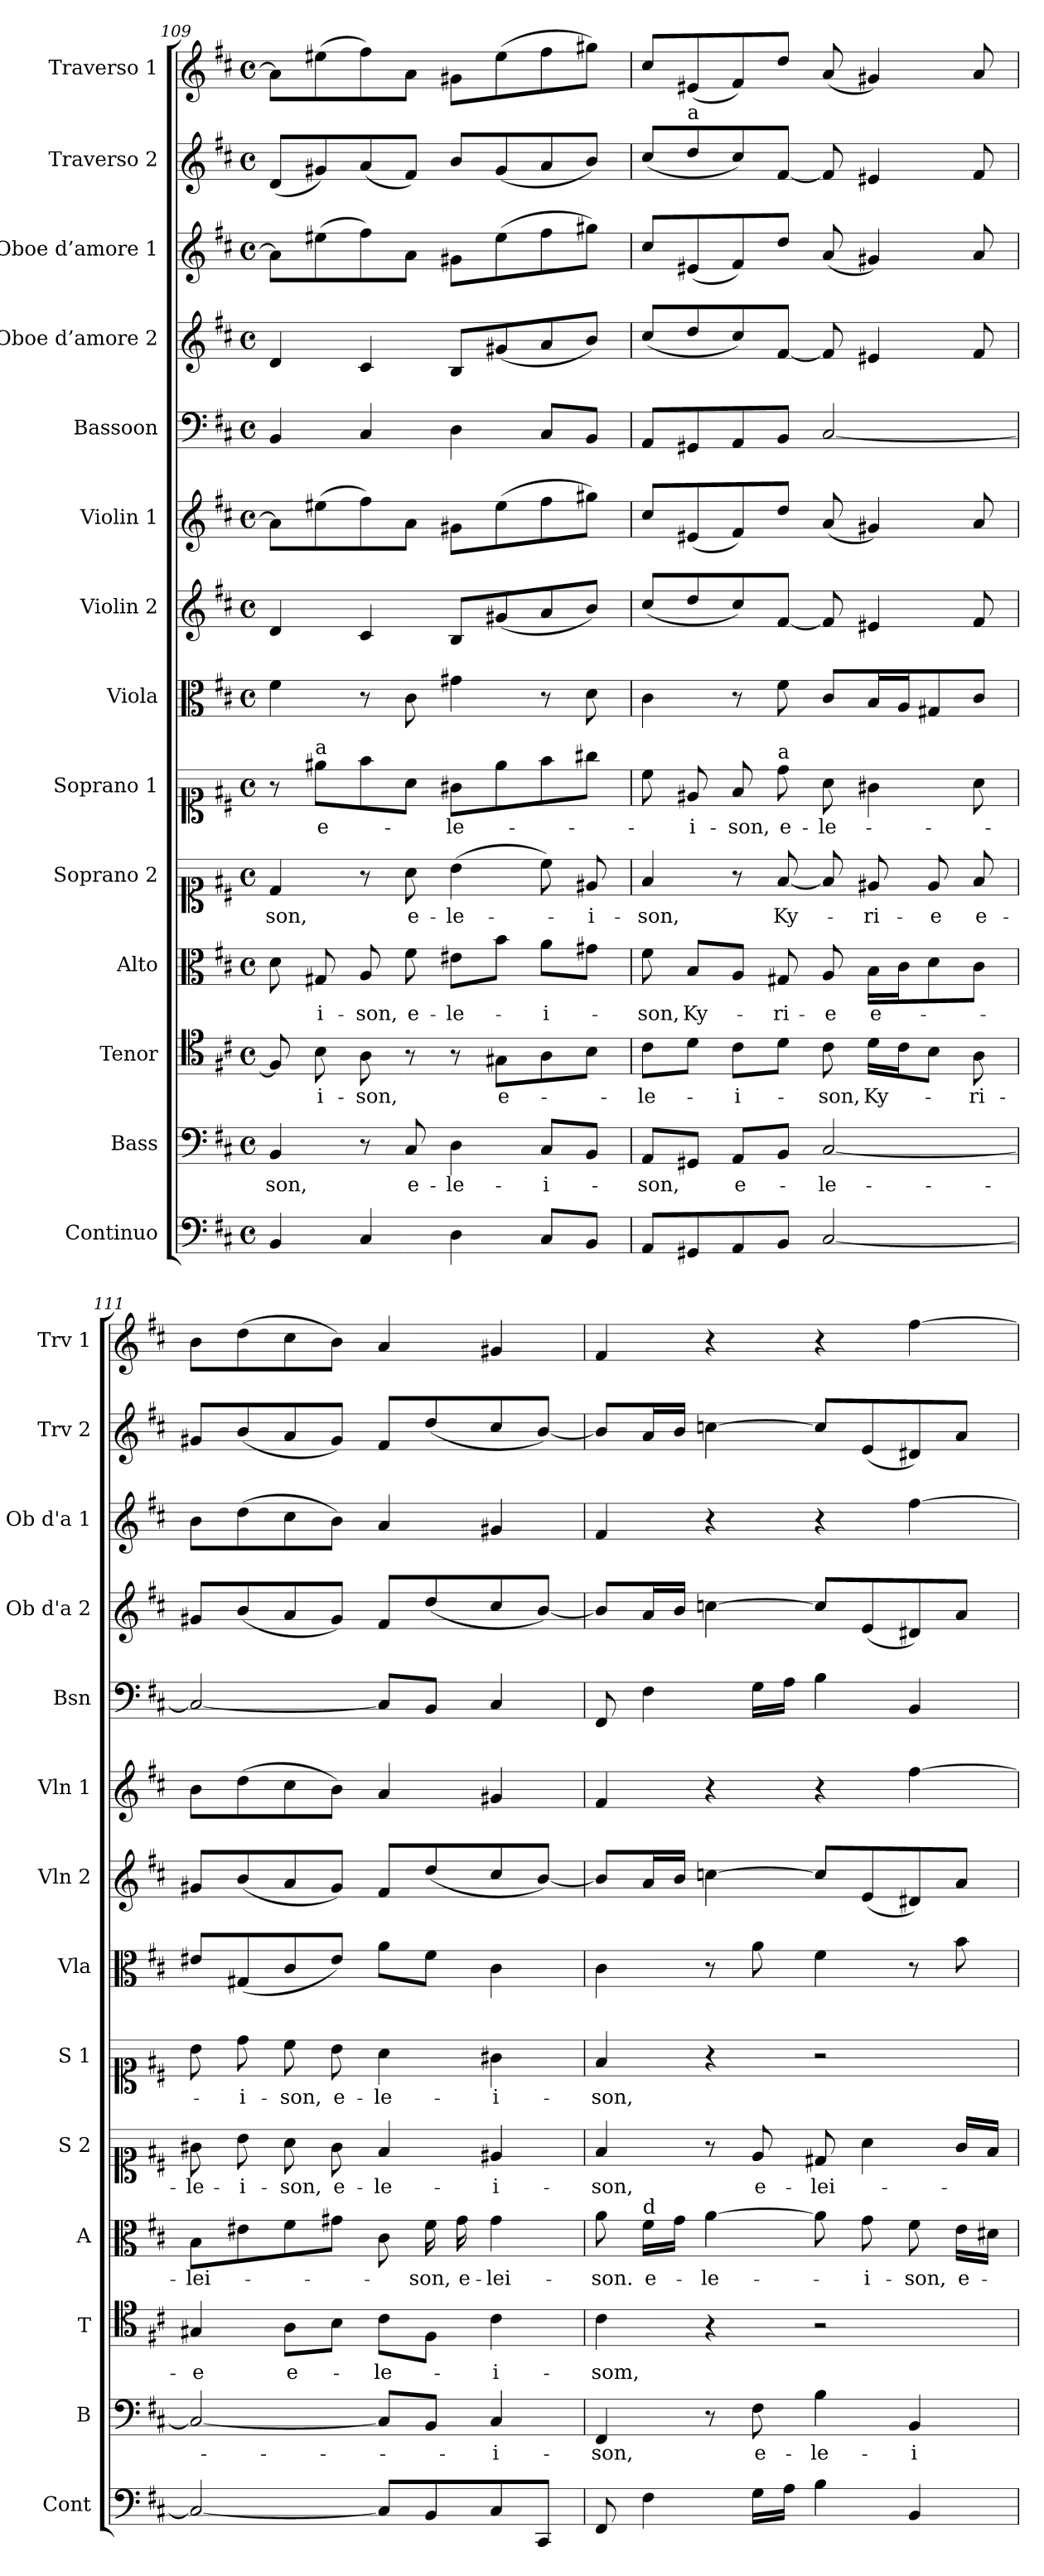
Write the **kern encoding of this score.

**kern	**kern	**text	**kern	**text	**kern	**text	**kern	**text	**kern	**text	**kern	**kern	**kern	**kern	**kern	**kern	**kern	**kern
*part14	*part13	*part13	*part12	*part12	*part11	*part11	*part10	*part10	*part9	*part9	*part8	*part7	*part6	*part5	*part4	*part3	*part2	*part1
*staff14	*staff13	*staff13	*staff12	*staff12	*staff11	*staff11	*staff10	*staff10	*staff9	*staff9	*staff8	*staff7	*staff6	*staff5	*staff4	*staff3	*staff2	*staff1
*I"Continuo	*I"Bass	*	*I"Tenor	*	*I"Alto	*	*I"Soprano 2	*	*I"Soprano 1	*	*I"Viola	*I"Violin 2	*I"Violin 1	*I"Bassoon	*I"Oboe d’amore 2	*I"Oboe d’amore 1	*I"Traverso 2	*I"Traverso 1
*I'Cont	*I'B	*	*I'T	*	*I'A	*	*I'S 2	*	*I'S 1	*	*I'Vla	*I'Vln 2	*I'Vln 1	*I'Bsn	*I'Ob d'a 2	*I'Ob d'a 1	*I'Trv 2	*I'Trv 1
!!LO:PB:g=z
*clefF4	*clefF4	*	*clefC4	*	*clefC3	*	*clefC1	*	*clefC1	*	*clefC3	*clefG2	*clefG2	*clefF4	*clefG2	*clefG2	*clefG2	*clefG2
*k[f#c#]	*k[f#c#]	*	*k[f#c#]	*	*k[f#c#]	*	*k[f#c#]	*	*k[f#c#]	*	*k[f#c#]	*k[f#c#]	*k[f#c#]	*k[f#c#]	*k[f#c#]	*k[f#c#]	*k[f#c#]	*k[f#c#]
*M4/4	*M4/4	*	*M4/4	*	*M4/4	*	*M4/4	*	*M4/4	*	*M4/4	*M4/4	*M4/4	*M4/4	*M4/4	*M4/4	*M4/4	*M4/4
*met(c)	*met(c)	*	*met(c)	*	*met(c)	*	*met(c)	*	*met(c)	*	*met(c)	*met(c)	*met(c)	*met(c)	*met(c)	*met(c)	*met(c)	*met(c)
=109	=109	=109	=109	=109	=109	=109	=109	=109	=109	=109	=109	=109	=109	=109	=109	=109	=109	=109
!	!	!LO:LY:b	!	!	!	!	!	!LO:LY:b	!	!	!	!	!	!	!	!	!	!
4BB/	4BB/	-son,	8F#/]	.	8d\	.	4d/	-son,	8r	.	4f#\	4d/	8a\L]	4BB/	4d/	8a\L]	(8d/L	8a\L]
!	!	!	!	!	!	!	!	!	!LO:TX:a:t=a	!	!	!	!	!	!	!	!	!
!	!	!	!	!LO:LY:b	!	!LO:LY:b	!	!	!	!LO:LY:b	!	!	!	!	!	!	!	!
.	.	.	8B\	-i-	8G#X/	-i-	.	.	8ee#X\L	-e-	.	.	(8ee#X\	.	.	(8ee#X\	8g#X/)	(8ee#X\
!	!	!	!	!LO:LY:b	!	!LO:LY:b	!	!	!	!	!	!	!	!	!	!	!	!
4C#/	8r	.	8A\	-son,	8A/	-son,	8r	.	8ff#\	.	8r	4c#/	8ff#\)	4C#/	4c#/	8ff#\)	(8a/	8ff#\)
!	!	!LO:LY:b	!	!	!	!LO:LY:b	!	!LO:LY:b	!	!	!	!	!	!	!	!	!	!
.	8C#/	e-	8r	.	8f#\	e-	8a\	e-	8a\J	.	8c#\	.	8a\J	.	.	8a\J	8f#/J)	8a\J
!	!	!LO:LY:b	!	!	!	!LO:LY:b	!	!LO:LY:b	!	!LO:LY:b	!	!	!	!	!	!	!	!
4D\	4D\	-le-	8r	.	8e#X\L	-le-	(4b\	-le-	8g#X\L	-le-	4g#X\	8B/L	8g#X\L	4D\	8B/L	8g#X\L	8b/L	8g#X\L
!	!	!	!	!LO:LY:b	!	!	!	!	!	!	!	!	!	!	!	!	!	!
.	.	.	8G#X\L	e-	8b\J	.	.	.	8ee#\	.	.	(8g#X/	(8ee#\	.	(8g#X/	(8ee#\	(8g#/	(8ee#\
!	!	!LO:LY:b	!	!	!	!LO:LY:b	!	!	!	!	!	!	!	!	!	!	!	!
8C#/L	8C#/L	-i-	8A\	.	8a\L	-i-	8cc#\)	.	8ff#\	.	8r	8a/	8ff#\	8C#/L	8a/	8ff#\	8a/	8ff#\
!	!	!	!	!	!	!	!	!LO:LY:b	!	!	!	!	!	!	!	!	!	!
8BB/J	8BB/J	.	8B\J	.	8g#X\J	.	8e#X/	-i-	8gg#X\J	.	8d\	8b/J)	8gg#X\J)	8BB/J	8b/J)	8gg#X\J)	8b/J)	8gg#X\J)
=110	=110	=110	=110	=110	=110	=110	=110	=110	=110	=110	=110	=110	=110	=110	=110	=110	=110	=110
!	!	!LO:LY:b	!	!LO:LY:b	!	!LO:LY:b	!	!LO:LY:b	!	!	!	!	!	!	!	!	!	!
8AA/L	8AA/L	-son,	8c#\L	-le-	8f#\	-son,	4f#/	-son,	8cc#\	.	4c#\	(8cc#/L	8cc#/L	8AA/L	(8cc#/L	8cc#/L	(8cc#/L	8cc#/L
!	!	!	!	!	!	!	!	!	!	!	!	!	!	!	!	!	!LO:TX:a:t=a	!
!	!	!	!	!	!	!LO:LY:b	!	!	!	!LO:LY:b	!	!	!	!	!	!	!	!
8GG#X/	8GG#X/J	.	8d\J	.	8B/L	Ky-	.	.	8e#X/	-i-	.	8dd/	(8e#X/	8GG#X/	8dd/	(8e#X/	8dd/	(8e#X/
!	!	!LO:LY:b	!	!LO:LY:b	!	!	!	!	!	!LO:LY:b	!	!	!	!	!	!	!	!
8AA/	8AA/L	e-	8c#\L	-i-	8A/J	.	8r	.	8f#/	-son,	8r	8cc#/)	8f#/)	8AA/	8cc#/)	8f#/)	8cc#/)	8f#/)
!	!	!	!	!	!	!	!	!	!LO:TX:a:t=a	!	!	!	!	!	!	!	!	!
!	!	!	!	!	!	!LO:LY:b	!	!LO:LY:b	!	!LO:LY:b	!	!	!	!	!	!	!	!
8BB/J	8BB/J	.	8d\J	.	8G#X/	-ri-	[8f#/	Ky-	8dd\	e-	8f#\	[8f#/J	8dd/J	8BB/J	[8f#/J	8dd/J	[8f#/J	8dd/J
!	!	!LO:LY:b	!	!LO:LY:b	!	!LO:LY:b	!	!	!	!LO:LY:b	!	!	!	!	!	!	!	!
[2C#/	[2C#/	-le-	8c#\	-son,	8A/	-e	8f#/]	.	8a\	-le-	8c#/L	8f#/]	(8a/	[2C#/	8f#/]	(8a/	8f#/]	(8a/
!	!	!	!	!LO:LY:b	!	!LO:LY:b	!	!LO:LY:b	!	!	!	!	!	!	!	!	!	!
.	.	.	16d\LL	Ky-	16B\LL	e-	8e#X/	-ri-	4g#X\	.	16B/L	4e#X/	4g#X/)	.	4e#X/	4g#X/)	4e#X/	4g#X/)
.	.	.	16c#\J	.	16c#\J	.	.	.	.	.	16A/J	.	.	.	.	.	.	.
!	!	!	!	!	!	!	!	!LO:LY:b	!	!	!	!	!	!	!	!	!	!
.	.	.	8B\J	.	8d\	.	8e#/	-e	.	.	8G#X/	.	.	.	.	.	.	.
!	!	!	!	!LO:LY:b	!	!	!	!LO:LY:b	!	!	!	!	!	!	!	!	!	!
.	.	.	8A\	-ri-	8c#\J	.	8f#/	e-	8a\	.	8c#/J	8f#/	8a/	.	8f#/	8a/	8f#/	8a/
=111	=111	=111	=111	=111	=111	=111	=111	=111	=111	=111	=111	=111	=111	=111	=111	=111	=111	=111
!	!	!	!	!LO:LY:b	!	!LO:LY:b	!	!LO:LY:b	!	!	!	!	!	!	!	!	!	!
2C#/_	2C#/_	.	4G#X/	-e	8B\L	-lei-	8g#X\	-le-	8b\	.	8e#X/L	8g#X/L	8b\L	2C#/_	8g#X/L	8b\L	8g#X/L	8b\L
!	!	!	!	!	!	!	!	!LO:LY:b	!	!LO:LY:b	!	!	!	!	!	!	!	!
.	.	.	.	.	8e#X\	.	8b\	-i-	8dd\	-i-	(8G#X/	(8b/	(8dd\	.	(8b/	(8dd\	(8b/	(8dd\
!	!	!	!	!LO:LY:b	!	!	!	!LO:LY:b	!	!LO:LY:b	!	!	!	!	!	!	!	!
.	.	.	8A\L	e-	8f#\	.	8a\	-son,	8cc#\	-son,	8c#/	8a/	8cc#\	.	8a/	8cc#\	8a/	8cc#\
!	!	!	!	!	!	!	!	!LO:LY:b	!	!LO:LY:b	!	!	!	!	!	!	!	!
.	.	.	8B\J	.	8g#X\J	.	8g#\	e-	8b\	e-	8e#/J)	8g#/J)	8b\J)	.	8g#/J)	8b\J)	8g#/J)	8b\J)
!	!	!	!	!LO:LY:b	!	!	!	!LO:LY:b	!	!LO:LY:b	!	!	!	!	!	!	!	!
8C#/L]	8C#/L]	.	8c#\L	-le-	8c#\	.	4f#/	-le-	4a\	-le-	8a\L	8f#/L	4a/	8C#/L]	8f#/L	4a/	8f#/L	4a/
!	!	!	!	!	!	!LO:LY:b	!	!	!	!	!	!	!	!	!	!	!	!
8BB/	8BB/J	.	8F#\J	.	16f#\	-son,	.	.	.	.	8f#\J	(8dd/	.	8BB/J	(8dd/	.	(8dd/	.
!	!	!	!	!	!	!LO:LY:b	!	!	!	!	!	!	!	!	!	!	!	!
.	.	.	.	.	16g#\	e-	.	.	.	.	.	.	.	.	.	.	.	.
!	!	!LO:LY:b	!	!LO:LY:b	!	!LO:LY:b	!	!LO:LY:b	!	!LO:LY:b	!	!	!	!	!	!	!	!
8C#/	4C#/	-i-	4c#\	-i-	4g#\	-lei-	4e#X/	-i-	4g#X\	-i-	4c#\	8cc#/	4g#X/	4C#/	8cc#/	4g#X/	8cc#/	4g#X/
8CC#/J	.	.	.	.	.	.	.	.	.	.	.	[8b/J)	.	.	[8b/J)	.	[8b/J)	.
=112	=112	=112	=112	=112	=112	=112	=112	=112	=112	=112	=112	=112	=112	=112	=112	=112	=112	=112
!	!	!LO:LY:b	!	!LO:LY:b	!	!LO:LY:b	!	!LO:LY:b	!	!LO:LY:b	!	!	!	!	!	!	!	!
8FF#/	4FF#/	-son,	4c#\	-som,	8a\	-son.	4f#/	-son,	4f#/	-son,	4c#\	8b/L]	4f#/	8FF#/	8b/L]	4f#/	8b/L]	4f#/
!	!	!	!	!	!LO:TX:a:t=d	!	!	!	!	!	!	!	!	!	!	!	!	!
!	!	!	!	!	!	!LO:LY:b	!	!	!	!	!	!	!	!	!	!	!	!
4F#\	.	.	.	.	16f#\LL	e-	.	.	.	.	.	16a/L	.	4F#\	16a/L	.	16a/L	.
.	.	.	.	.	16g\JJ	.	.	.	.	.	.	16b/JJ	.	.	16b/JJ	.	16b/JJ	.
!	!	!	!	!	!	!LO:LY:b	!	!	!	!	!	!	!	!	!	!	!	!
.	8r	.	4r	.	[4a\	-le-	8r	.	4r	.	8r	[4ccn\	4r	.	[4ccn\	4r	[4ccn\	4r
!	!	!LO:LY:b	!	!	!	!	!	!LO:LY:b	!	!	!	!	!	!	!	!	!	!
16G\LL	8F#\	e-	.	.	.	.	8e/	e-	.	.	8a\	.	.	16G\LL	.	.	.	.
16A\JJ	.	.	.	.	.	.	.	.	.	.	.	.	.	16A\JJ	.	.	.	.
!	!	!LO:LY:b	!	!	!	!	!	!LO:LY:b	!	!	!	!	!	!	!	!	!	!
4B\	4B\	-le-	2r	.	8a\]	.	8d#X/	-lei-	2r	.	4f#\	8cc/L]	4r	4B\	8cc/L]	4r	8cc/L]	4r
!	!	!	!	!	!	!LO:LY:b	!	!	!	!	!	!	!	!	!	!	!	!
.	.	.	.	.	8g\	-i-	4a\	.	.	.	.	(8e/	.	.	(8e/	.	(8e/	.
!	!	!LO:LY:b	!	!	!	!LO:LY:b	!	!	!	!	!	!	!	!	!	!	!	!
4BB/	4BB/	-i-	.	.	8f#\	-son,	.	.	.	.	8r	8d#X/)	[4ff#\	4BB/	8d#X/)	[4ff#\	8d#X/)	[4ff#\
!	!	!	!	!	!	!LO:LY:b	!	!	!	!	!	!	!	!	!	!	!	!
.	.	.	.	.	16e\LL	e-	16g/LL	.	.	.	8b\	8a/J	.	.	8a/J	.	8a/J	.
.	.	.	.	.	16d#X\JJ	.	16f#/JJ	.	.	.	.	.	.	.	.	.	.	.
=	=	=	=	=	=	=	=	=	=	=	=	=	=	=	=	=	=	=
*-	*-	*-	*-	*-	*-	*-	*-	*-	*-	*-	*-	*-	*-	*-	*-	*-	*-	*-
